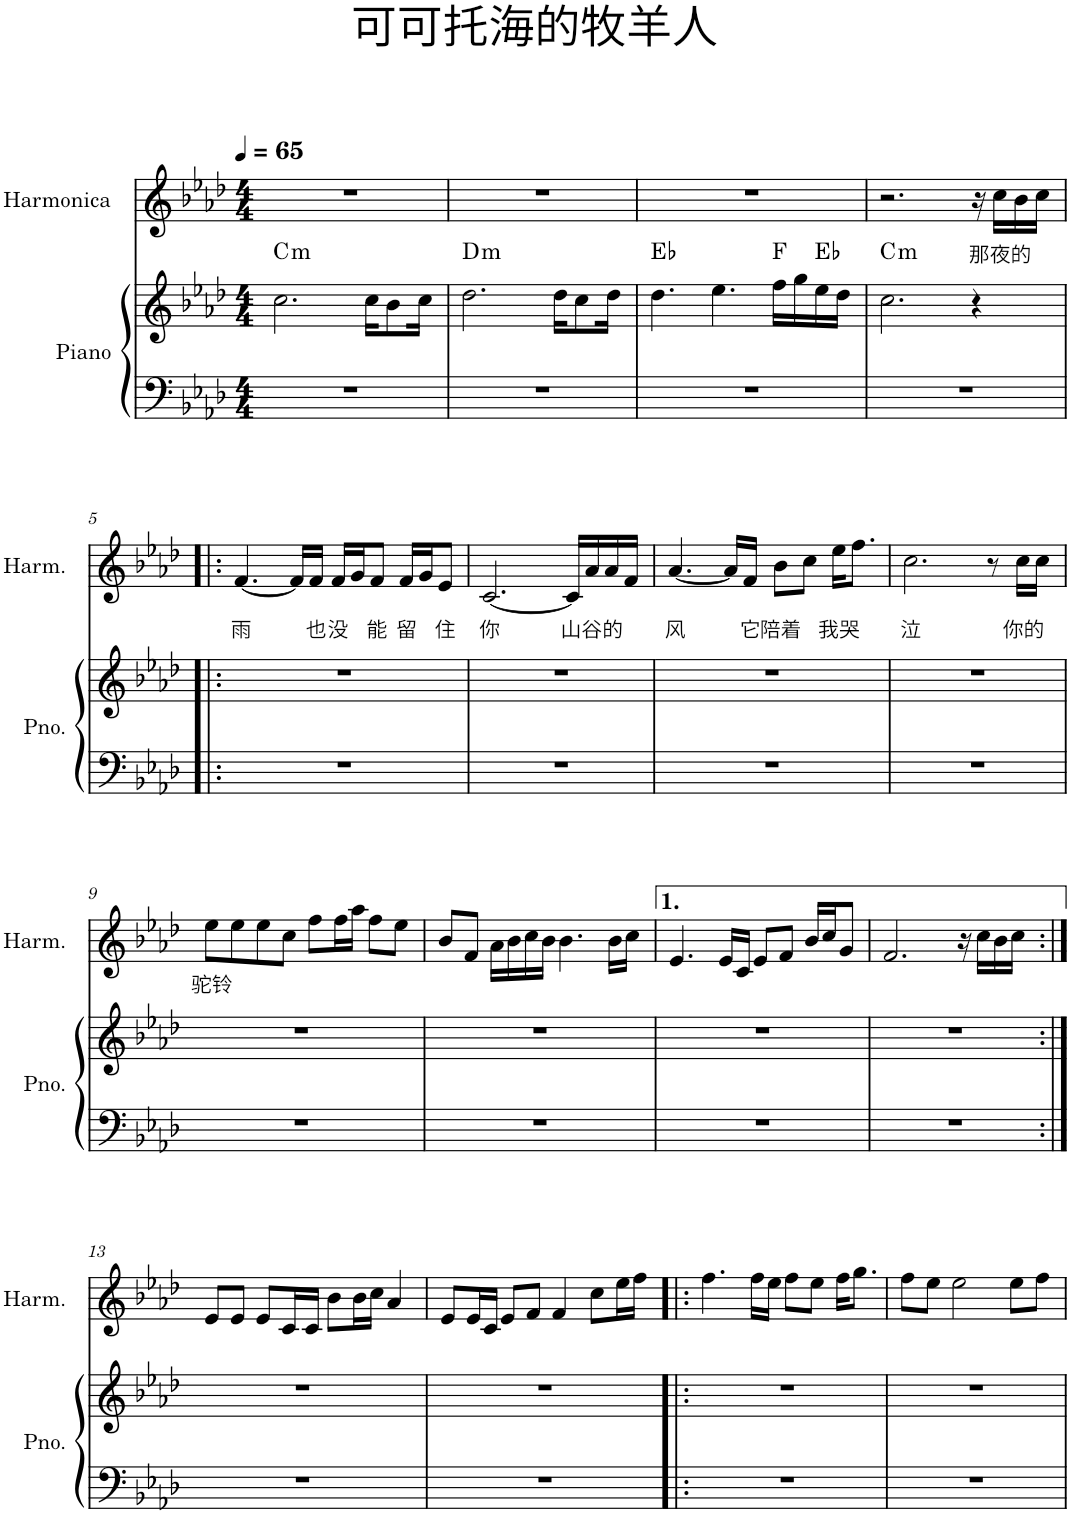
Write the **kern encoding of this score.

**kern	**kern	**harte	**kern	**text
*part2	*part2	*part2	*part1	*part1
*staff3	*staff2	*	*staff1	*staff1
*I"Piano	*	*	*I"Harmonica	*
*I'Pno.	*	*	*I'Harm.	*
*clefF4	*clefG2	*	*clefG2	*
*k[b-e-a-d-]	*k[b-e-a-d-]	*	*k[b-e-a-d-]	*
*M4/4	*M4/4	*	*M4/4	*
*MM65	*MM65	*	*MM65	*
=1	=1	=1	=1	=1
!	!	!LO:H:kt=m	!	!
1r	2.cc\	C:min	1r	.
.	16cc\KL	.	.	.
.	8b-\	.	.	.
.	16cc\Jk	.	.	.
=2	=2	=2	=2	=2
!	!	!LO:H:kt=m	!	!
1r	2.dd-\	D:min	1r	.
.	16dd-\KL	.	.	.
.	8cc\	.	.	.
.	16dd-\Jk	.	.	.
=3	=3	=3	=3	=3
1r	4.dd-\	Eb:maj	1r	.
.	4.ee-\	.	.	.
.	16ff\LL	F:maj	.	.
.	16gg\	.	.	.
.	16ee-\	Eb:maj	.	.
.	16dd-\JJ	.	.	.
=4	=4	=4	=4	=4
!	!	!LO:H:kt=m	!	!
1r	2.cc\	C:min	2.r	.
.	4r	.	16r	.
!	!	!	!	!LO:LY:b
.	.	.	16cc\LL	那夜的
.	.	.	16b-\	.
.	.	.	16cc\JJ	.
!!LO:LB:g=z
=5!|:	=5!|:	=5!|:	=5!|:	=5!|:
!	!	!	!	!LO:LY:b
1r	1r	.	[4.f/	雨
.	.	.	16f/LL]	.
!	!	!	!	!LO:LY:b
.	.	.	16f/JJ	也
!	!	!	!	!LO:LY:b
.	.	.	16f/LL	没
.	.	.	16g/J	.
!	!	!	!	!LO:LY:b
.	.	.	8f/J	能
!	!	!	!	!LO:LY:b
.	.	.	16f/LL	留
.	.	.	16g/J	.
!	!	!	!	!LO:LY:b
.	.	.	8e-/J	住
=6	=6	=6	=6	=6
!	!	!	!	!LO:LY:b
1r	1r	.	[2.c/	你
.	.	.	16c/LL]	.
!	!	!	!	!LO:LY:b
.	.	.	16a-/	山谷的
.	.	.	16a-/	.
.	.	.	16f/JJ	.
=7	=7	=7	=7	=7
!	!	!	!	!LO:LY:b
1r	1r	.	[4.a-/	风
.	.	.	16a-/LL]	.
!	!	!	!	!LO:LY:b
.	.	.	16f/JJ	它
!	!	!	!	!LO:LY:b
.	.	.	8b-\L	陪着
.	.	.	8cc\J	.
!	!	!	!	!LO:LY:b
.	.	.	16ee-\KL	我哭
.	.	.	8.ff\J	.
=8	=8	=8	=8	=8
!	!	!	!	!LO:LY:b
1r	1r	.	2.cc\	泣
.	.	.	8r	.
!	!	!	!	!LO:LY:b
.	.	.	16cc\LL	你的
.	.	.	16cc\JJ	.
!!LO:LB:g=z
=9	=9	=9	=9	=9
!	!	!	!	!LO:LY:b
1r	1r	.	8ee-\L	驼铃
.	.	.	8ee-\	.
.	.	.	8ee-\	.
.	.	.	8cc\J	.
.	.	.	8ff\L	.
.	.	.	16ff\L	.
.	.	.	16aa-\JJ	.
.	.	.	8ff\L	.
.	.	.	8ee-\J	.
=10	=10	=10	=10	=10
1r	1r	.	8b-/L	.
.	.	.	8f/J	.
.	.	.	16a-\LL	.
.	.	.	16b-\	.
.	.	.	16cc\	.
.	.	.	16b-\JJ	.
.	.	.	4.b-\	.
.	.	.	16b-\LL	.
.	.	.	16cc\JJ	.
=11	=11	=11	=11	=11
1r	1r	.	4.e-/	.
.	.	.	16e-/LL	.
.	.	.	16c/JJ	.
.	.	.	8e-/L	.
.	.	.	8f/J	.
.	.	.	16b-/LL	.
.	.	.	16cc/J	.
.	.	.	8g/J	.
=12	=12	=12	=12	=12
1r	1r	.	2.f/	.
.	.	.	16r	.
.	.	.	16cc\LL	.
.	.	.	16b-\	.
.	.	.	16cc\JJ	.
!!LO:LB:g=z
=13:|!	=13:|!	=13:|!	=13:|!	=13:|!
1r	1r	.	8e-/L	.
.	.	.	8e-/J	.
.	.	.	8e-/L	.
.	.	.	16c/L	.
.	.	.	16c/JJ	.
.	.	.	8b-\L	.
.	.	.	16b-\L	.
.	.	.	16cc\JJ	.
.	.	.	4a-/	.
=14	=14	=14	=14	=14
1r	1r	.	8e-/L	.
.	.	.	16e-/L	.
.	.	.	16c/JJ	.
.	.	.	8e-/L	.
.	.	.	8f/J	.
.	.	.	4f/	.
.	.	.	8cc\L	.
.	.	.	16ee-\L	.
.	.	.	16ff\JJ	.
=15!|:	=15!|:	=15!|:	=15!|:	=15!|:
1r	1r	.	4.ff\	.
.	.	.	16ff\LL	.
.	.	.	16ee-\JJ	.
.	.	.	8ff\L	.
.	.	.	8ee-\J	.
.	.	.	16ff\KL	.
.	.	.	8.gg\J	.
=16	=16	=16	=16	=16
1r	1r	.	8ff\L	.
.	.	.	8ee-\J	.
.	.	.	2ee-\	.
.	.	.	8ee-\L	.
.	.	.	8ff\J	.
=	=	=	=	=
*-	*-	*-	*-	*-
